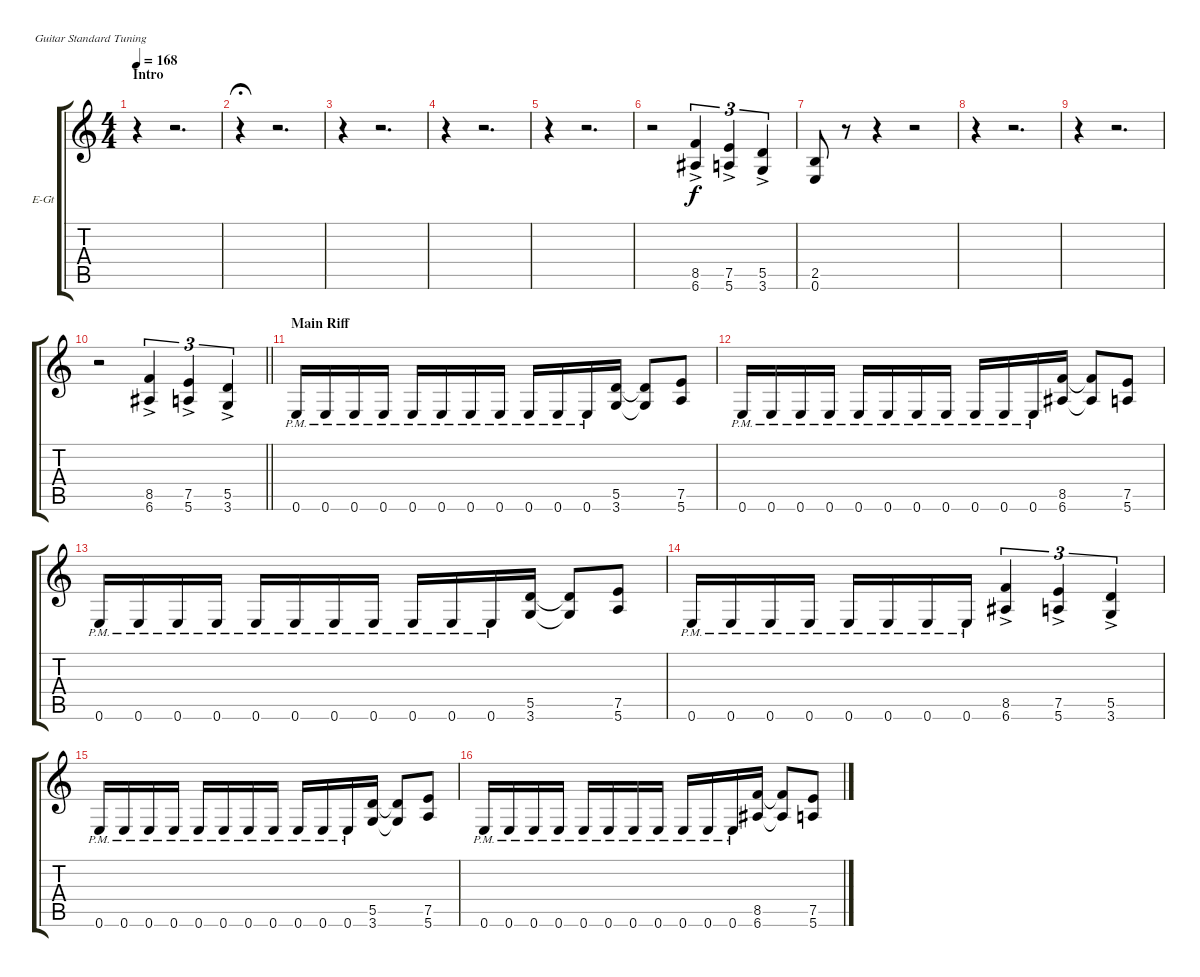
\bracketExtendMode groupsimilarinstruments
\firstSystemTrackNameOrientation horizontal
\otherSystemsTrackNameOrientation horizontal
\track ("Guitar II" "E-Gt") {instrument distortionguitar}
\staff {score tabs}
\tuning (E4 B3 G3 D3 A2 E2)
\ts (4 4)
\beaming (8 2 2 2 2)
\section ("" "Intro")
\tempo 168
\clef g2
\ks c
r.4{dy f instrument distortionguitar} r.2{d} |
r.4{fermata (medium 0.5)} r.2{d} |
r.4 r.2{d} |
r.4 r.2{d} |
r.4 r.2{d} |
r.2 (8.5{ac} 6.6).4{tu (3 2)} (7.5{ac} 5.6).4{tu (3 2)} (5.5{ac} 3.6).4{tu (3 2)} |
(2.5 0.6).8 r.8 r.4 r.2 |
r.4 r.2{d} |
r.4 r.2{d} |
\barLineRight lightlight
r.2 (8.5{ac} 6.6).4{tu (3 2)} (7.5{ac} 5.6).4{tu (3 2)} (5.5{ac} 3.6).4{tu (3 2)} |
\section ("" "Main Riff")
0.6{pm}.16 0.6{pm}.16 0.6{pm}.16 0.6{pm}.16 0.6{pm}.16 0.6{pm}.16 0.6{pm}.16 0.6{pm}.16 0.6{pm}.16 0.6{pm}.16 0.6{pm}.16 (5.5 3.6).16 (5.5{t} 3.6{t}).8 (7.5 5.6).8 |
0.6{pm}.16 0.6{pm}.16 0.6{pm}.16 0.6{pm}.16 0.6{pm}.16 0.6{pm}.16 0.6{pm}.16 0.6{pm}.16 0.6{pm}.16 0.6{pm}.16 0.6{pm}.16 (8.5 6.6).16 (8.5{t} 6.6{t}).8 (7.5 5.6).8 |
0.6{pm}.16 0.6{pm}.16 0.6{pm}.16 0.6{pm}.16 0.6{pm}.16 0.6{pm}.16 0.6{pm}.16 0.6{pm}.16 0.6{pm}.16 0.6{pm}.16 0.6{pm}.16 (5.5 3.6).16 (5.5{t} 3.6{t}).8 (7.5 5.6).8 |
0.6{pm}.16 0.6{pm}.16 0.6{pm}.16 0.6{pm}.16 0.6{pm}.16 0.6{pm}.16 0.6{pm}.16 0.6{pm}.16 (8.5{ac} 6.6).4{tu (3 2)} (7.5{ac} 5.6).4{tu (3 2)} (5.5{ac} 3.6).4{tu (3 2)} |
0.6{pm}.16 0.6{pm}.16 0.6{pm}.16 0.6{pm}.16 0.6{pm}.16 0.6{pm}.16 0.6{pm}.16 0.6{pm}.16 0.6{pm}.16 0.6{pm}.16 0.6{pm}.16 (5.5 3.6).16 (5.5{t} 3.6{t}).8 (7.5 5.6).8 |
0.6{pm}.16 0.6{pm}.16 0.6{pm}.16 0.6{pm}.16 0.6{pm}.16 0.6{pm}.16 0.6{pm}.16 0.6{pm}.16 0.6{pm}.16 0.6{pm}.16 0.6{pm}.16 (8.5 6.6).16 (8.5{t} 6.6{t}).8 (7.5 5.6).8
